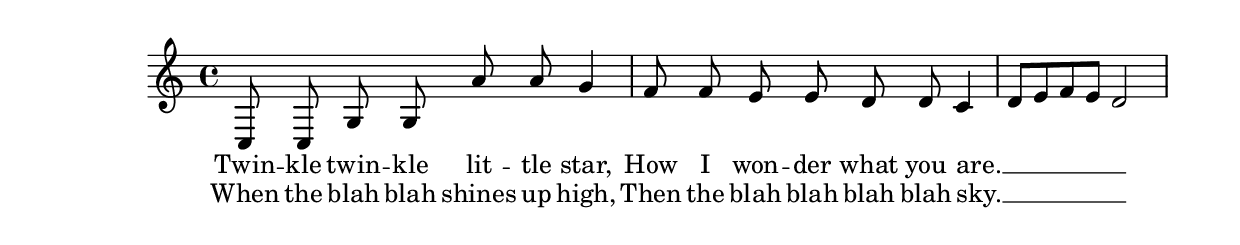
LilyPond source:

\version "2.18.2"

"/soprano/music" = \relative c {
  << \new Voice = "soprano_voice1" {
    c8 c g' g a' a g4
    f8 f e e d d c4 d8[ e f e] d2
  } >>
}
"/soprano/lyrics/voice1/1" = \lyricmode {
  Twin -- kle twin -- kle lit -- tle star,
  How I won -- der what you are. __ _ _
}
"/soprano/lyrics/voice1/2" = \lyricmode {
  When the blah blah shines up high,
  Then the blah blah blah blah sky. __ _ _
}

\book {
  \header {
  }

  \bookpart {
    \score {
      \new OrchestraGroup \with { } <<
        \new StaffGroup \with { \consists "Bar_number_engraver"
          \override SpanBar #'break-visibility = #'#( #t #f #t ) } <<
          <<
          \new Staff = SopranoStaff \with { }
          \context Staff = SopranoStaff {
            \clef "treble"
            \set Staff.autoBeaming = ##f
            \"/soprano/music"
          }
          \new Lyrics \with { } {
            \lyricsto "soprano_voice1" { \"/soprano/lyrics/voice1/1" }
          }
          \new Lyrics \with { } {
            \lyricsto "soprano_voice1" { \"/soprano/lyrics/voice1/2" }
          }
          >>
        >>
      >>
      \layout { }
    }
  }
}
